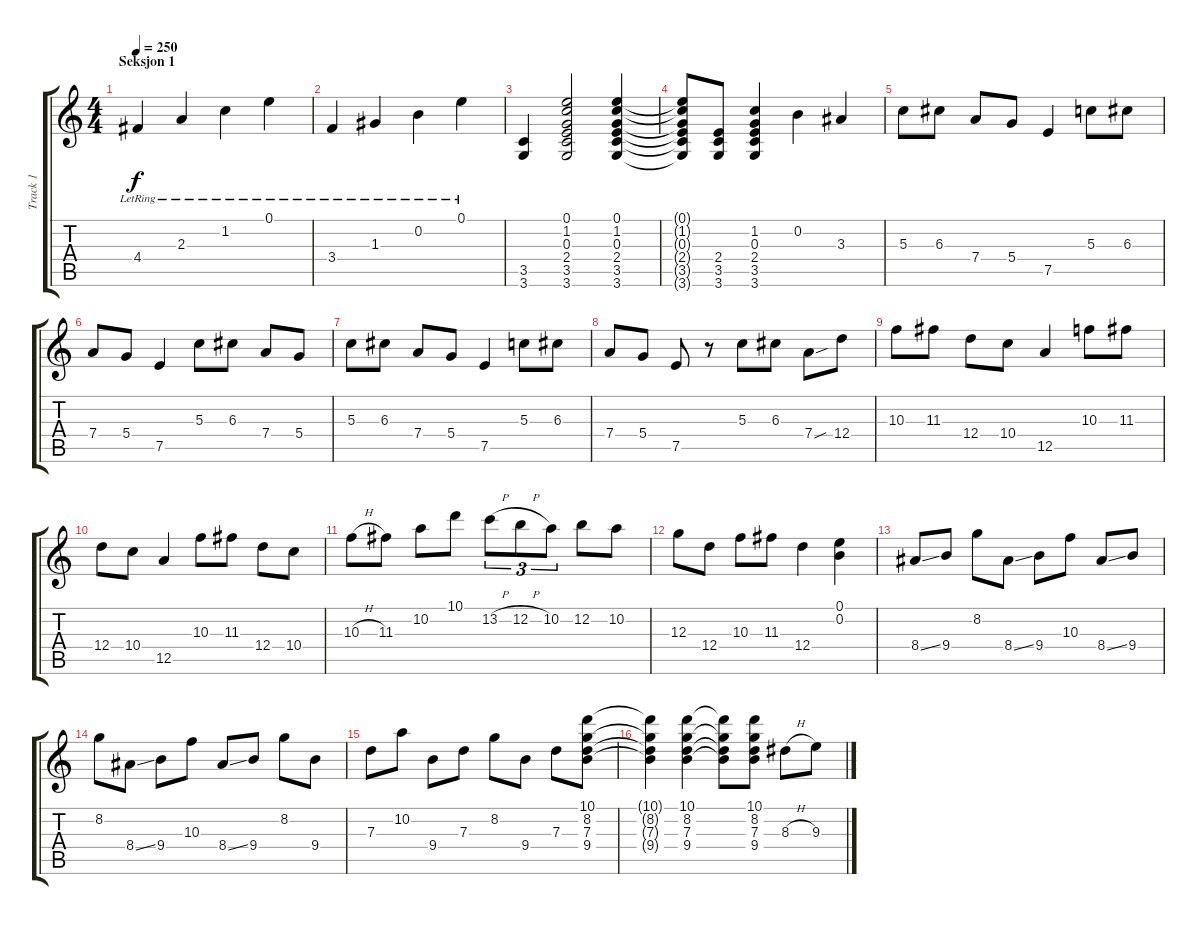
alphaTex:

\track ("Track 1" "Track 1") {instrument acousticguitarsteel}
\staff {score tabs}
\tuning (E4 B3 G3 D3 A2 E2) {hide}
\ts (4 4)
\section ("" "Seksjon 1")
\tempo 250
\clef g2
\ks c
4.4{lr}.4{dy f} 2.3{lr}.4 1.2{lr}.4 0.1{lr}.4 |
3.4{lr}.4 1.3{lr}.4 0.2{lr}.4 0.1{lr}.4 |
(3.5 3.6).4 (0.1 1.2 0.3 2.4 3.5 3.6).2 (0.1 1.2 0.3 2.4 3.5 3.6).4 |
(0.1{t} 1.2{t} 0.3{t} 2.4{t} 3.5{t} 3.6{t}).8 (2.4 3.5 3.6).8 (1.2 0.3 2.4 3.5 3.6).4 0.2.4 3.3.4 |
5.3.8 6.3.8 7.4.8 5.4.8 7.5.4 5.3.8 6.3.8 |
7.4.8 5.4.8 7.5.4 5.3.8 6.3.8 7.4.8 5.4.8 |
5.3.8 6.3.8 7.4.8 5.4.8 7.5.4 5.3.8 6.3.8 |
7.4.8 5.4.8 7.5.8 r.8 5.3.8 6.3.8 7.4{sou}.8 12.4.8 |
10.3.8 11.3.8 12.4.8 10.4.8 12.5.4 10.3.8 11.3.8 |
12.4.8 10.4.8 12.5.4 10.3.8 11.3.8 12.4.8 10.4.8 |
10.3{h}.8 11.3.8 10.2.8 10.1.8 13.2{h}.8{tu (3 2)} 12.2{h}.8{tu (3 2)} 10.2.8{tu (3 2)} 12.2.8 10.2.8 |
12.3.8 12.4.8 10.3.8 11.3.8 12.4.4 (0.1 0.2).4 |
8.4{ss}.8 9.4.8 8.2.8 8.4{ss}.8 9.4.8 10.3.8 8.4{ss}.8 9.4.8 |
8.2.8 8.4{ss}.8 9.4.8 10.3.8 8.4{ss}.8 9.4.8 8.2.8 9.4.8 |
7.3.8 10.2.8 9.4.8 7.3.8 8.2.8 9.4.8 7.3.8 (10.1 8.2 7.3 9.4).8 |
(10.1{t} 8.2{t} 7.3{t} 9.4{t}).4 (10.1 8.2 7.3 9.4).4 (10.1{t} 8.2{t} 7.3{t} 9.4{t}).8 (10.1 8.2 7.3 9.4).8 8.3{h}.8 9.3.8
